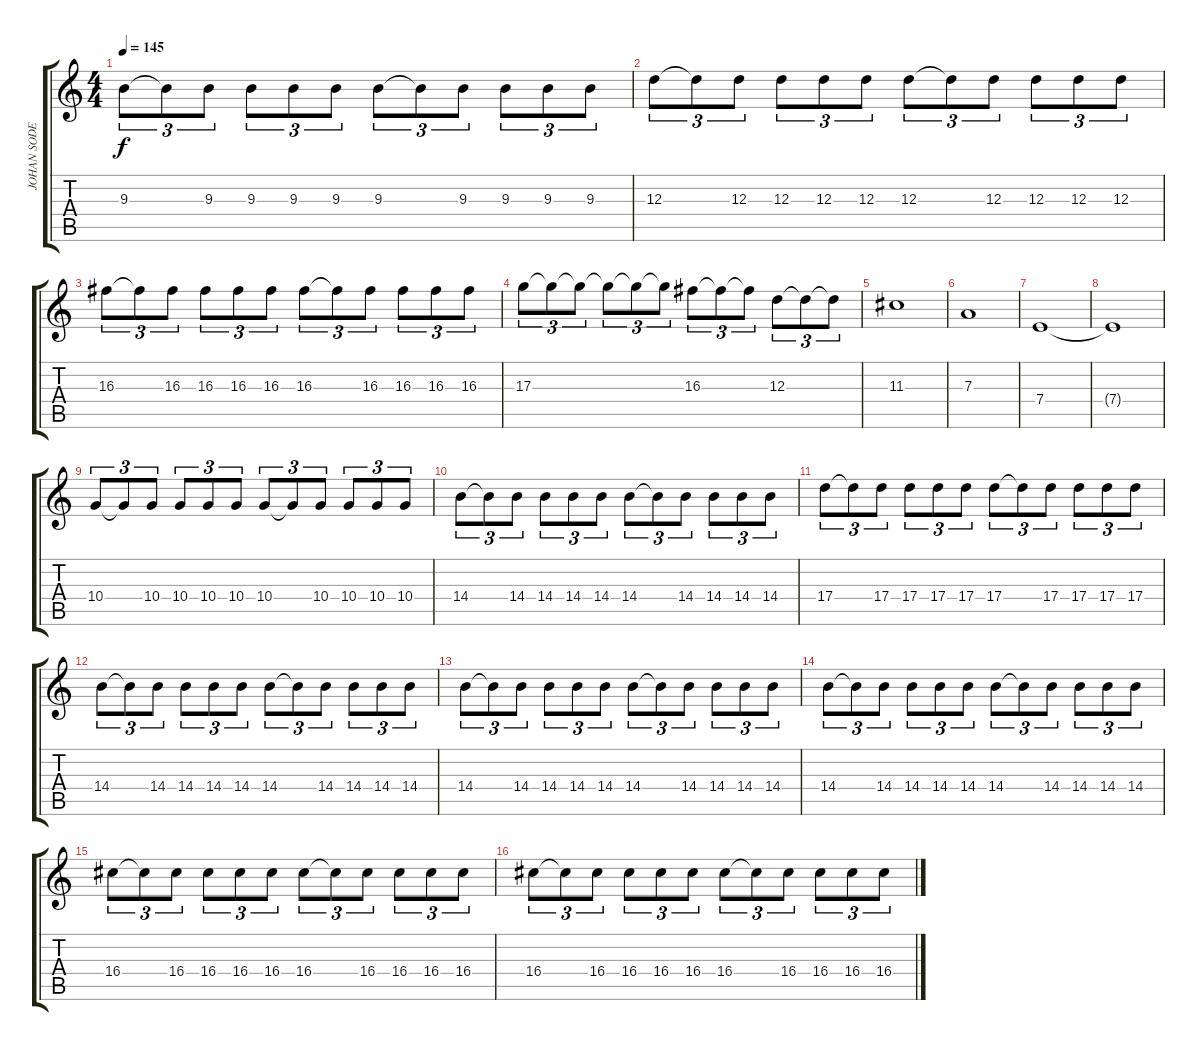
\track ("JOHAN SODERBERG" "JOHAN SODE") {instrument distortionguitar}
\staff {score tabs}
\tuning (B3 Gb3 D3 A2 E2 B1) {hide}
\ts (4 4)
\tempo 145
\clef g2
\ks c
9.3.8{tu (3 2) dy f} 9.3{t}.8{tu (3 2)} 9.3.8{tu (3 2)} 9.3.8{tu (3 2)} 9.3.8{tu (3 2)} 9.3.8{tu (3 2)} 9.3.8{tu (3 2)} 9.3{t}.8{tu (3 2)} 9.3.8{tu (3 2)} 9.3.8{tu (3 2)} 9.3.8{tu (3 2)} 9.3.8{tu (3 2)} |
12.3.8{tu (3 2)} 12.3{t}.8{tu (3 2)} 12.3.8{tu (3 2)} 12.3.8{tu (3 2)} 12.3.8{tu (3 2)} 12.3.8{tu (3 2)} 12.3.8{tu (3 2)} 12.3{t}.8{tu (3 2)} 12.3.8{tu (3 2)} 12.3.8{tu (3 2)} 12.3.8{tu (3 2)} 12.3.8{tu (3 2)} |
16.3.8{tu (3 2)} 16.3{t}.8{tu (3 2)} 16.3.8{tu (3 2)} 16.3.8{tu (3 2)} 16.3.8{tu (3 2)} 16.3.8{tu (3 2)} 16.3.8{tu (3 2)} 16.3{t}.8{tu (3 2)} 16.3.8{tu (3 2)} 16.3.8{tu (3 2)} 16.3.8{tu (3 2)} 16.3.8{tu (3 2)} |
17.3.8{tu (3 2)} 17.3{t}.8{tu (3 2)} 17.3{t}.8{tu (3 2)} 17.3{t}.8{tu (3 2)} 17.3{t}.8{tu (3 2)} 17.3{t}.8{tu (3 2)} 16.3.8{tu (3 2)} 16.3{t}.8{tu (3 2)} 16.3{t}.8{tu (3 2)} 12.3.8{tu (3 2)} 12.3{t}.8{tu (3 2)} 12.3{t}.8{tu (3 2)} |
11.3.1 |
7.3.1 |
7.4.1 |
7.4{t}.1 |
10.4.8{tu (3 2)} 10.4{t}.8{tu (3 2)} 10.4.8{tu (3 2)} 10.4.8{tu (3 2)} 10.4.8{tu (3 2)} 10.4.8{tu (3 2)} 10.4.8{tu (3 2)} 10.4{t}.8{tu (3 2)} 10.4.8{tu (3 2)} 10.4.8{tu (3 2)} 10.4.8{tu (3 2)} 10.4.8{tu (3 2)} |
14.4.8{tu (3 2)} 14.4{t}.8{tu (3 2)} 14.4.8{tu (3 2)} 14.4.8{tu (3 2)} 14.4.8{tu (3 2)} 14.4.8{tu (3 2)} 14.4.8{tu (3 2)} 14.4{t}.8{tu (3 2)} 14.4.8{tu (3 2)} 14.4.8{tu (3 2)} 14.4.8{tu (3 2)} 14.4.8{tu (3 2)} |
17.4.8{tu (3 2)} 17.4{t}.8{tu (3 2)} 17.4.8{tu (3 2)} 17.4.8{tu (3 2)} 17.4.8{tu (3 2)} 17.4.8{tu (3 2)} 17.4.8{tu (3 2)} 17.4{t}.8{tu (3 2)} 17.4.8{tu (3 2)} 17.4.8{tu (3 2)} 17.4.8{tu (3 2)} 17.4.8{tu (3 2)} |
14.4.8{tu (3 2)} 14.4{t}.8{tu (3 2)} 14.4.8{tu (3 2)} 14.4.8{tu (3 2)} 14.4.8{tu (3 2)} 14.4.8{tu (3 2)} 14.4.8{tu (3 2)} 14.4{t}.8{tu (3 2)} 14.4.8{tu (3 2)} 14.4.8{tu (3 2)} 14.4.8{tu (3 2)} 14.4.8{tu (3 2)} |
14.4.8{tu (3 2)} 14.4{t}.8{tu (3 2)} 14.4.8{tu (3 2)} 14.4.8{tu (3 2)} 14.4.8{tu (3 2)} 14.4.8{tu (3 2)} 14.4.8{tu (3 2)} 14.4{t}.8{tu (3 2)} 14.4.8{tu (3 2)} 14.4.8{tu (3 2)} 14.4.8{tu (3 2)} 14.4.8{tu (3 2)} |
14.4.8{tu (3 2)} 14.4{t}.8{tu (3 2)} 14.4.8{tu (3 2)} 14.4.8{tu (3 2)} 14.4.8{tu (3 2)} 14.4.8{tu (3 2)} 14.4.8{tu (3 2)} 14.4{t}.8{tu (3 2)} 14.4.8{tu (3 2)} 14.4.8{tu (3 2)} 14.4.8{tu (3 2)} 14.4.8{tu (3 2)} |
16.4.8{tu (3 2)} 16.4{t}.8{tu (3 2)} 16.4.8{tu (3 2)} 16.4.8{tu (3 2)} 16.4.8{tu (3 2)} 16.4.8{tu (3 2)} 16.4.8{tu (3 2)} 16.4{t}.8{tu (3 2)} 16.4.8{tu (3 2)} 16.4.8{tu (3 2)} 16.4.8{tu (3 2)} 16.4.8{tu (3 2)} |
16.4.8{tu (3 2)} 16.4{t}.8{tu (3 2)} 16.4.8{tu (3 2)} 16.4.8{tu (3 2)} 16.4.8{tu (3 2)} 16.4.8{tu (3 2)} 16.4.8{tu (3 2)} 16.4{t}.8{tu (3 2)} 16.4.8{tu (3 2)} 16.4.8{tu (3 2)} 16.4.8{tu (3 2)} 16.4.8{tu (3 2)}
